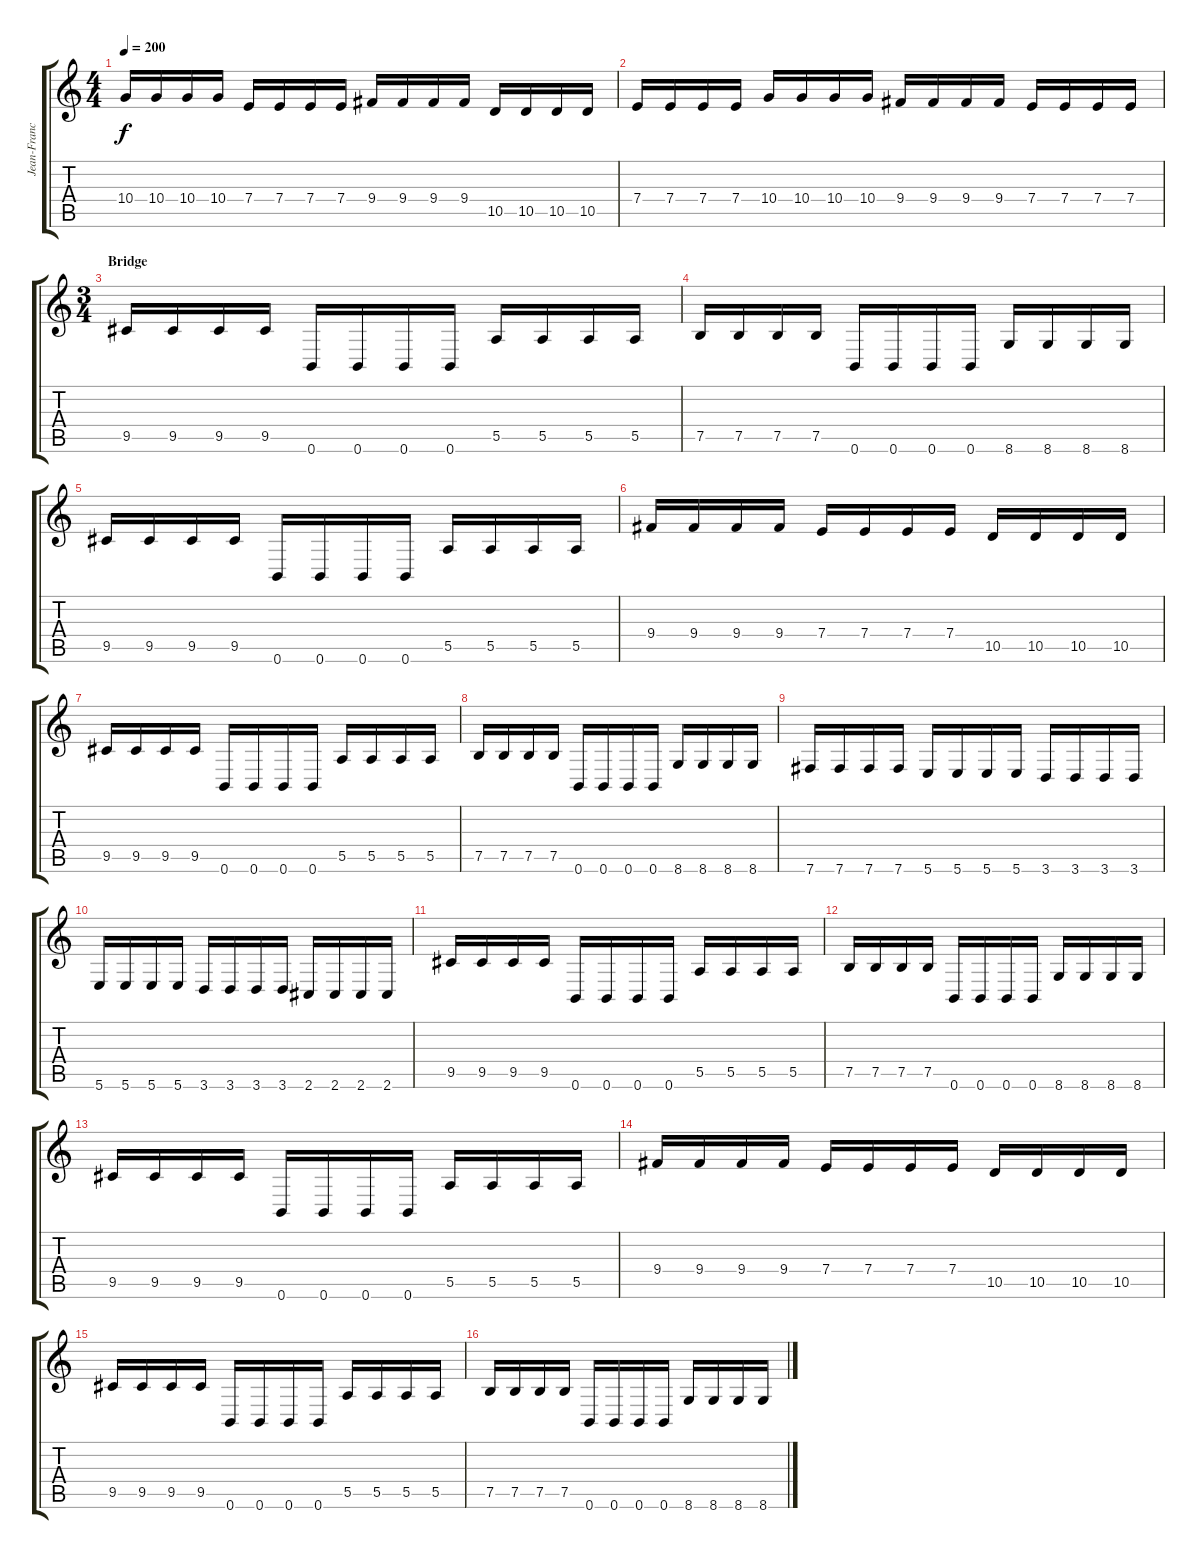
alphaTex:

\track ("Jean-Francois Dagenais Lead" "Jean-Franc") {instrument distortionguitar}
\staff {score tabs}
\tuning (B3 Gb3 D3 A2 E2 B1) {hide}
\ts (4 4)
\tempo 200
\clef g2
\ks c
10.4.16{dy f} 10.4.16 10.4.16 10.4.16 7.4.16 7.4.16 7.4.16 7.4.16 9.4.16 9.4.16 9.4.16 9.4.16 10.5.16 10.5.16 10.5.16 10.5.16 |
7.4.16 7.4.16 7.4.16 7.4.16 10.4.16 10.4.16 10.4.16 10.4.16 9.4.16 9.4.16 9.4.16 9.4.16 7.4.16 7.4.16 7.4.16 7.4.16 |
\ts (3 4)
\section ("" "Bridge")
9.5.16 9.5.16 9.5.16 9.5.16 0.6.16 0.6.16 0.6.16 0.6.16 5.5.16 5.5.16 5.5.16 5.5.16 |
7.5.16 7.5.16 7.5.16 7.5.16 0.6.16 0.6.16 0.6.16 0.6.16 8.6.16 8.6.16 8.6.16 8.6.16 |
9.5.16 9.5.16 9.5.16 9.5.16 0.6.16 0.6.16 0.6.16 0.6.16 5.5.16 5.5.16 5.5.16 5.5.16 |
9.4.16 9.4.16 9.4.16 9.4.16 7.4.16 7.4.16 7.4.16 7.4.16 10.5.16 10.5.16 10.5.16 10.5.16 |
9.5.16 9.5.16 9.5.16 9.5.16 0.6.16 0.6.16 0.6.16 0.6.16 5.5.16 5.5.16 5.5.16 5.5.16 |
7.5.16 7.5.16 7.5.16 7.5.16 0.6.16 0.6.16 0.6.16 0.6.16 8.6.16 8.6.16 8.6.16 8.6.16 |
7.6.16 7.6.16 7.6.16 7.6.16 5.6.16 5.6.16 5.6.16 5.6.16 3.6.16 3.6.16 3.6.16 3.6.16 |
5.6.16 5.6.16 5.6.16 5.6.16 3.6.16 3.6.16 3.6.16 3.6.16 2.6.16 2.6.16 2.6.16 2.6.16 |
\section ("" "")
9.5.16 9.5.16 9.5.16 9.5.16 0.6.16 0.6.16 0.6.16 0.6.16 5.5.16 5.5.16 5.5.16 5.5.16 |
7.5.16 7.5.16 7.5.16 7.5.16 0.6.16 0.6.16 0.6.16 0.6.16 8.6.16 8.6.16 8.6.16 8.6.16 |
9.5.16 9.5.16 9.5.16 9.5.16 0.6.16 0.6.16 0.6.16 0.6.16 5.5.16 5.5.16 5.5.16 5.5.16 |
9.4.16 9.4.16 9.4.16 9.4.16 7.4.16 7.4.16 7.4.16 7.4.16 10.5.16 10.5.16 10.5.16 10.5.16 |
9.5.16 9.5.16 9.5.16 9.5.16 0.6.16 0.6.16 0.6.16 0.6.16 5.5.16 5.5.16 5.5.16 5.5.16 |
7.5.16 7.5.16 7.5.16 7.5.16 0.6.16 0.6.16 0.6.16 0.6.16 8.6.16 8.6.16 8.6.16 8.6.16
